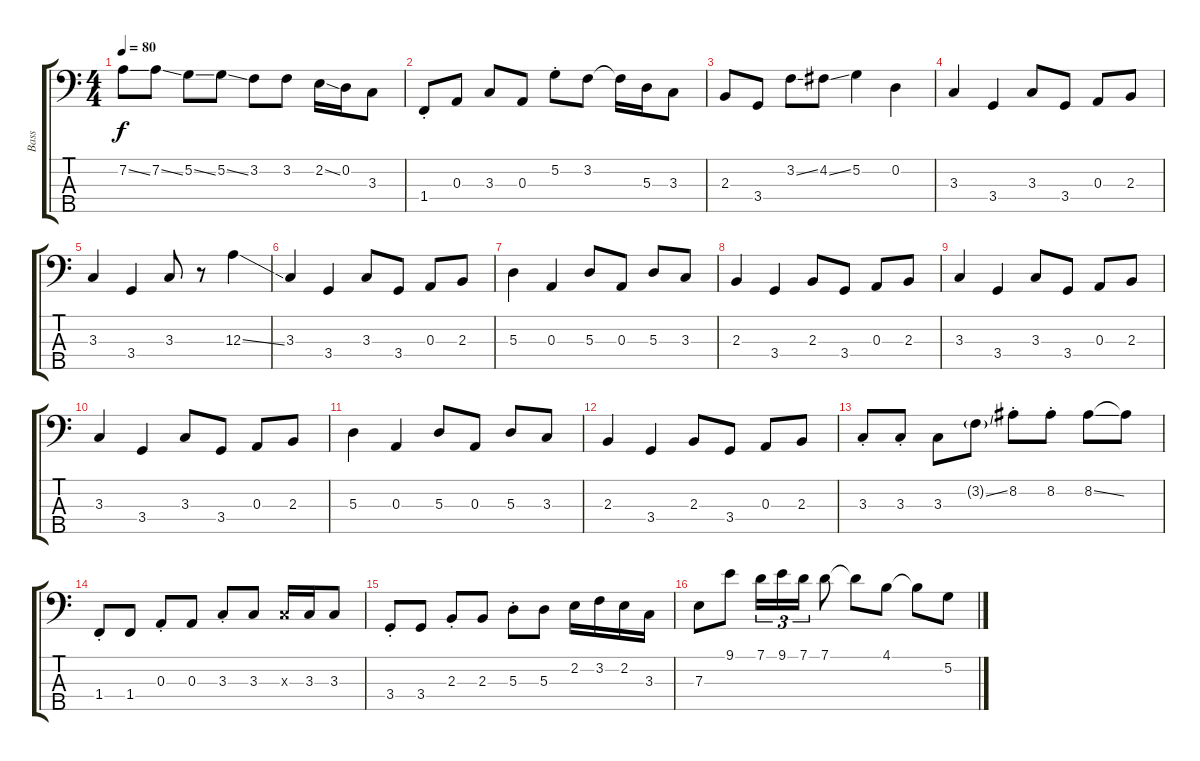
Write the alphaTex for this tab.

\track ("Bass" "Bass") {instrument electricbasspick}
\staff {score tabs}
\tuning (G2 D2 A1 E1 B0) {hide}
\ts (4 4)
\tempo 80
\clef f4
\ks c
7.2{ss}.8{dy f} 7.2{ss}.8 5.2{ss}.8 5.2{ss}.8 3.2.8 3.2.8 2.2{ss}.16 0.2.16 3.3.8 |
1.4{st}.8 0.3.8 3.3.8 0.3.8 5.2{st}.8 3.2.8 3.2{t}.16 5.3.16 3.3.8 |
2.3.8 3.4.8 3.2{ss}.8 4.2{ss}.8 5.2.4 0.2.4 |
3.3.4 3.4.4 3.3.8 3.4.8 0.3.8 2.3.8 |
3.3.4 3.4.4 3.3.8 r.8 12.3{ss}.4 |
3.3.4 3.4.4 3.3.8 3.4.8 0.3.8 2.3.8 |
5.3.4 0.3.4 5.3.8 0.3.8 5.3.8 3.3.8 |
2.3.4 3.4.4 2.3.8 3.4.8 0.3.8 2.3.8 |
3.3.4 3.4.4 3.3.8 3.4.8 0.3.8 2.3.8 |
3.3.4 3.4.4 3.3.8 3.4.8 0.3.8 2.3.8 |
5.3.4 0.3.4 5.3.8 0.3.8 5.3.8 3.3.8 |
2.3.4 3.4.4 2.3.8 3.4.8 0.3.8 2.3.8 |
3.3{st}.8 3.3{st}.8 3.3.8 3.2{ss g}.8 8.2{st}.8 8.2{st}.8 8.2{ss}.8 8.2{t}.8 |
1.4{st}.8 1.4.8 0.3{st}.8 0.3.8 3.3{st}.8 3.3.8 3.3{x}.16 3.3.16 3.3.8 |
3.4{st}.8 3.4.8 2.3{st}.8 2.3.8 5.3{st}.8 5.3.8 2.2.16 3.2.16 2.2.16 3.3.16 |
7.3.8 9.1.8 7.1.16{tu (3 2)} 9.1.16{tu (3 2)} 7.1.16{tu (3 2)} 7.1.8 7.1{t}.8 4.1.8 4.1{t}.8 5.2.8
